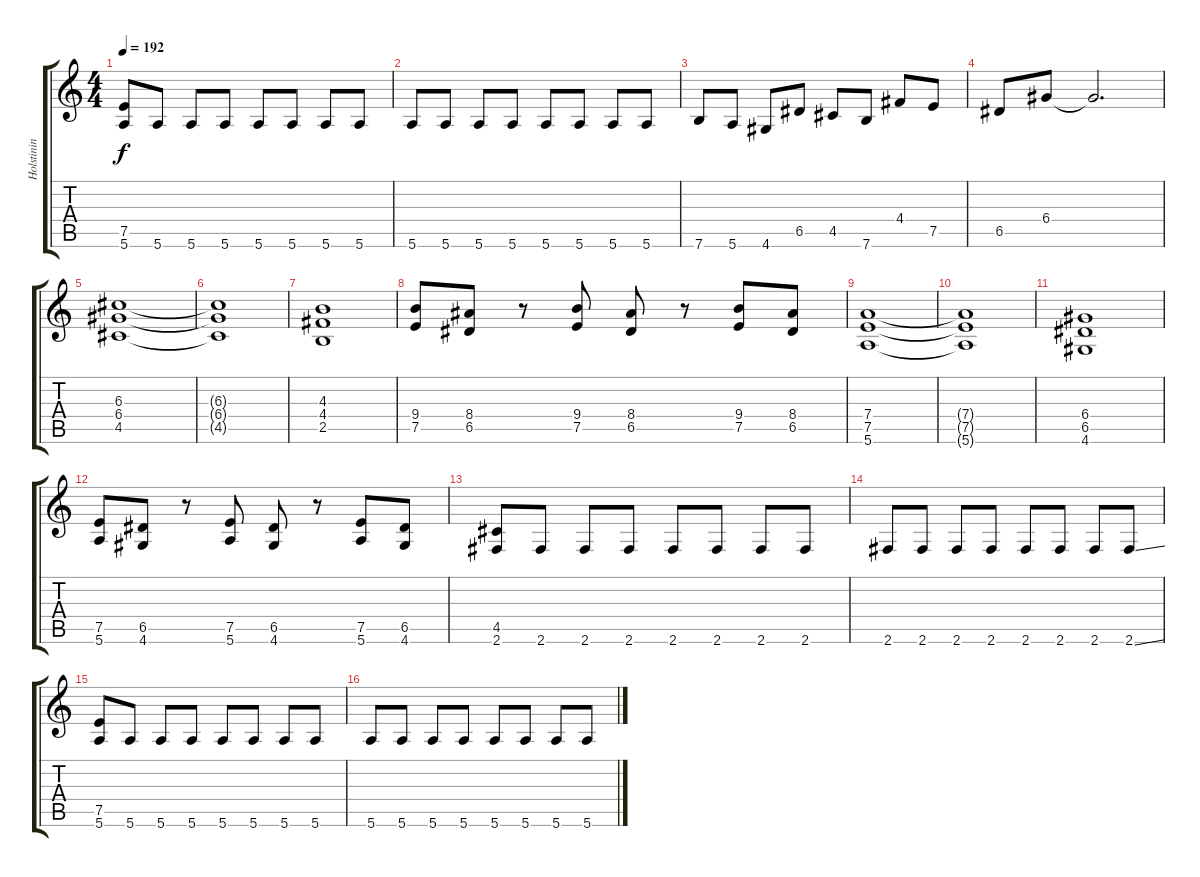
\track ("Holstinin 2" "Holstinin ") {instrument overdrivenguitar}
\staff {score tabs}
\tuning (E4 B3 G3 D3 A2 E2) {hide}
\ts (4 4)
\tempo 192
\clef g2
\ks c
(7.5 5.6).8{dy f} 5.6.8 5.6.8 5.6.8 5.6.8 5.6.8 5.6.8 5.6.8 |
5.6.8 5.6.8 5.6.8 5.6.8 5.6.8 5.6.8 5.6.8 5.6.8 |
7.6.8 5.6.8 4.6.8 6.5.8 4.5.8 7.6.8 4.4.8 7.5.8 |
6.5.8 6.4.8 6.4{t}.2{d} |
(6.3 6.4 4.5).1 |
(6.3{t} 6.4{t} 4.5{t}).1 |
(4.3 4.4 2.5).1 |
(9.4 7.5).8 (8.4 6.5).8 r.8 (9.4 7.5).8 (8.4 6.5).8 r.8 (9.4 7.5).8 (8.4 6.5).8 |
(7.4 7.5 5.6).1 |
(7.4{t} 7.5{t} 5.6{t}).1 |
(6.4 6.5 4.6).1 |
(7.5 5.6).8 (6.5 4.6).8 r.8 (7.5 5.6).8 (6.5 4.6).8 r.8 (7.5 5.6).8 (6.5 4.6).8 |
(4.5 2.6).8 2.6.8 2.6.8 2.6.8 2.6.8 2.6.8 2.6.8 2.6.8 |
2.6.8 2.6.8 2.6.8 2.6.8 2.6.8 2.6.8 2.6.8 2.6{ss}.8 |
(7.5 5.6).8 5.6.8 5.6.8 5.6.8 5.6.8 5.6.8 5.6.8 5.6.8 |
5.6.8 5.6.8 5.6.8 5.6.8 5.6.8 5.6.8 5.6.8 5.6.8
